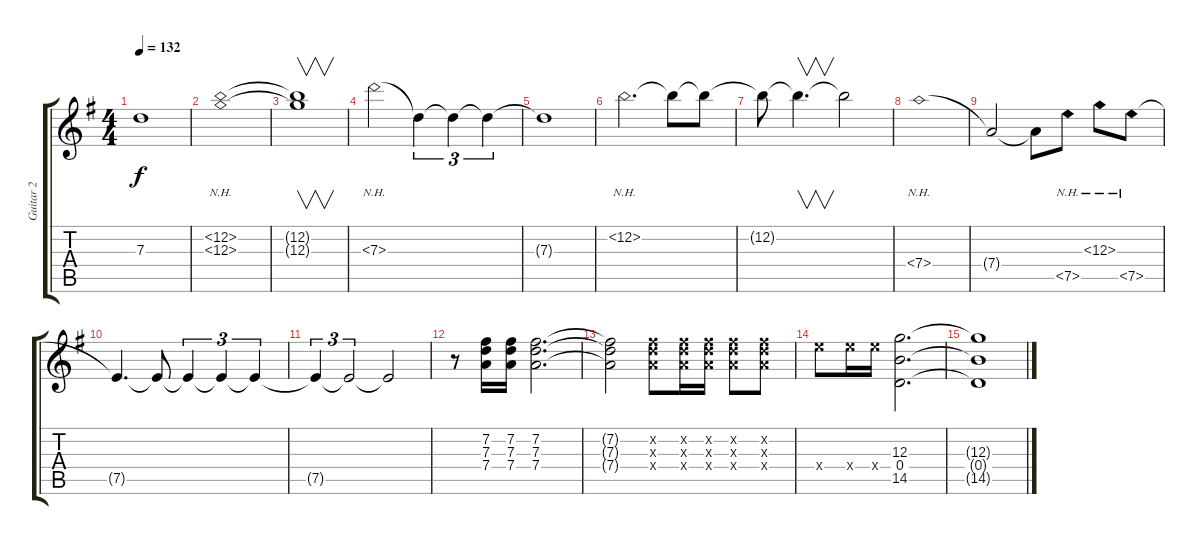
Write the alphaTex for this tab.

\track ("Guitar 2" "Guitar 2") {instrument distortionguitar}
\staff {score tabs}
\tuning (E4 B3 G3 D3 A2 E2) {hide}
\ts (4 4)
\tempo 132
\clef g2
\ks g
7.3{t}.1{dy f} |
(12.2{nh} 12.3{nh}).1 |
(12.2{t} 12.3{t}).1{v} |
7.3{nh}.2 7.3{t}.4{tu (3 2)} 7.3{t}.4{tu (3 2)} 7.3{t}.4{tu (3 2)} |
7.3{t}.1 |
12.2{nh}.2{d} 12.2{t}.8 12.2{t}.8 |
12.2{t}.8 12.2{t}.4{v d} 12.2{t}.2 |
7.4{nh}.1 |
7.4{t}.2 7.4{t}.8 7.5{nh}.8 12.3{nh}.8 7.5{nh}.8 |
7.5{t}.4{d} 7.5{t}.8 7.5{t}.4{tu (3 2)} 7.5{t}.4{tu (3 2)} 7.5{t}.4{tu (3 2)} |
7.5{t}.4{tu (3 2)} 7.5{t}.2{tu (3 2)} 7.5{t}.2 |
r.8 (7.2 7.3 7.4).16 (7.2 7.3 7.4).16 (7.2 7.3 7.4).2{d} |
(7.2{t} 7.3{t} 7.4{t}).2 (7.2{x} 7.3{x} 7.4{x}).8 (7.2{x} 7.3{x} 7.4{x}).16 (7.2{x} 7.3{x} 7.4{x}).16 (7.2{x} 7.3{x} 7.4{x}).8 (7.2{x} 7.3{x} 7.4{x}).8 |
14.4{x}.8 14.4{x}.16 14.4{x}.16 (12.3 0.4 14.5).2{d} |
(12.3{t} 0.4{t} 14.5{t}).1
